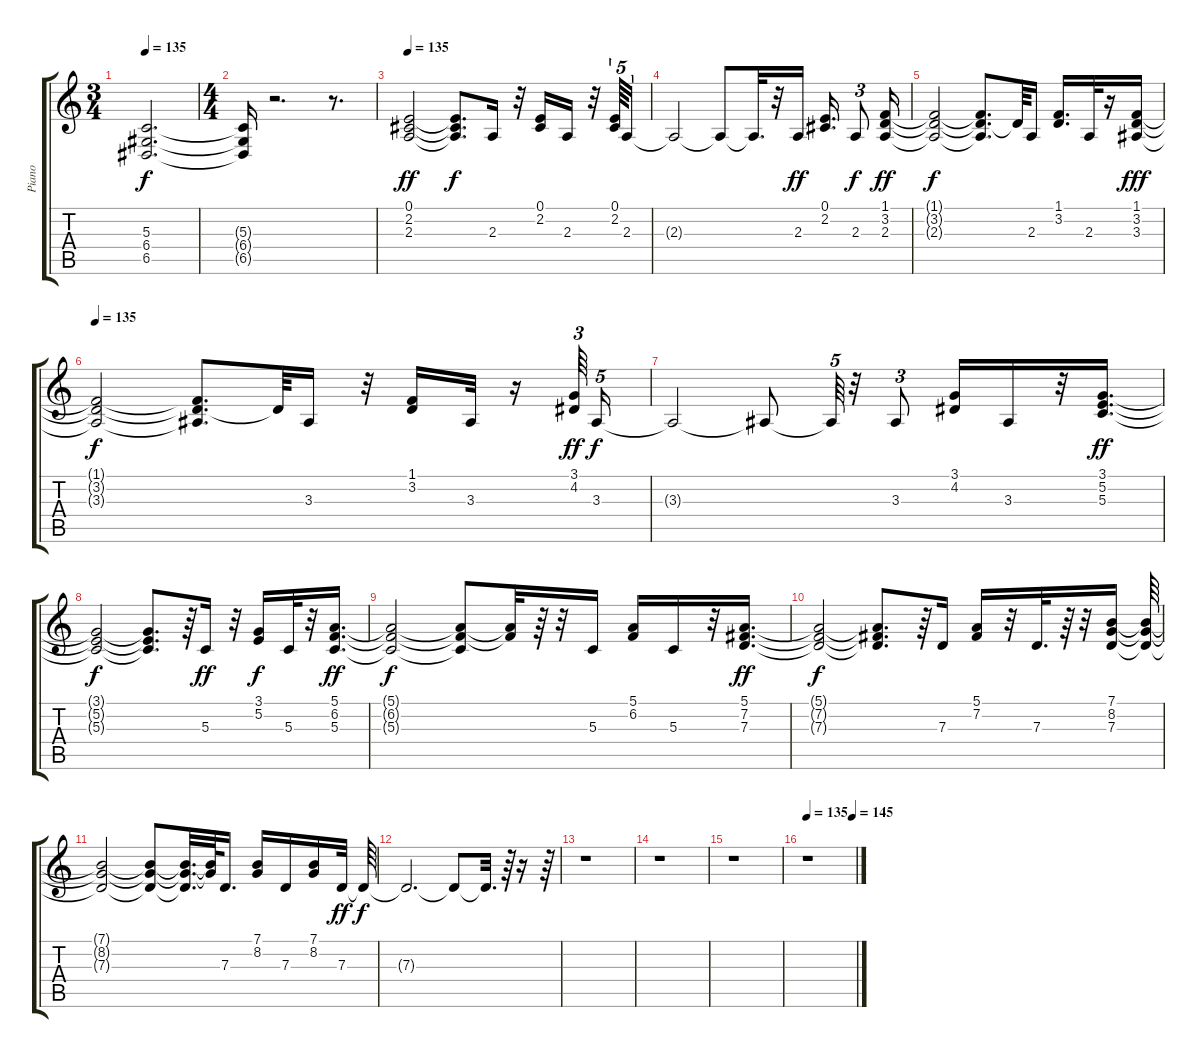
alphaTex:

\track ("Piano" "Piano") {instrument brightacousticpiano}
\staff {score tabs}
\tuning (E4 B3 G3 D3 A2 E2) {hide}
\ts (3 4)
\tempo 135
\clef g2
\ks c
(5.3{t} 6.4{t} 6.5{t}).2{d dy f} |
\ts (4 4)
(5.3{t} 6.4{t} 6.5{t}).16 r.2{d} r.8{d} |
\tempo 135
(0.1 2.2 2.3).2{dy ff} (0.1{t} 2.2{t} 2.3{t}).8{d dy f} 2.3.16 r.32 (0.1 2.2).16 2.3.16 r.32 (0.1 2.2).64{tu (5 4)} 2.3.16{tu (5 4)} |
2.3{t}.2 2.3{t}.8 2.3{t}.32{d} r.32 2.3.16{dy ff} (0.1 2.2).16{d} 2.3.8{tu (3 2) dy f} (1.1 3.2 2.3).16{dy ff} |
(1.1{t} 3.2{t} 2.3{t}).2{dy f} (1.1{t} 3.2{t} 2.3{t}).8{d} 3.2{t}.64 2.3.16 (1.1 3.2).16{d} 2.3.32 r.16 (1.1 3.2 3.3).16{dy fff} |
\tempo 135
(1.1{t} 3.2{t} 3.3{t}).2{dy f} (1.1{t} 3.2{t} 3.3{t}).8{d} 3.2{t}.64 3.3.16 r.32 (1.1 3.2).16 3.3.32 r.16 (3.1 4.2).64{tu (3 2) dy ff} 3.3.16{tu (5 4) dy f} |
3.3{t}.2 3.3{t}.8 3.3{t}.64{tu (5 4)} r.32 3.3.8{tu (3 2)} (3.1 4.2).16 3.3.16 r.32 (3.1 5.2 5.3).16{d dy ff} |
(3.1{t} 5.2{t} 5.3{t}).2{dy f} (3.1{t} 5.2{t} 5.3{t}).8{d} r.64 5.3.16{dy ff} r.32 (3.1 5.2).16{dy f} 5.3.32 r.32 (5.1 6.2 5.3).16{d dy ff} |
(5.1{t} 6.2{t} 5.3{t}).2{dy f} (5.1{t} 6.2{t} 5.3{t}).8 (5.1{t} 6.2{t}).32 r.64 r.32 5.3.16 (5.1 6.2).16 5.3.16 r.32 (5.1 7.2 7.3).16{d dy ff} |
(5.1{t} 7.2{t} 7.3{t}).2{dy f} (5.1{t} 7.2{t} 7.3{t}).8{d} r.64 7.3.16 (5.1 7.2).16 r.32 7.3.32{d} r.64 r.32 (7.1 8.2 7.3).16 (7.1{t} 8.2{t} 7.3{t}).64 |
(7.1{t} 8.2{t} 7.3{t}).2 (7.1{t} 8.2{t} 7.3{t}).8 (7.1{t} 8.2{t} 7.3{t}).32{d} (7.1{t} 8.2{t}).64 7.3.16{d} (7.1 8.2).16 7.3.16 (7.1 8.2).16 7.3.32{dy ff} 7.3{t}.64{dy f} |
7.3{t}.2{d} 7.3{t}.8 7.3{t}.32{d} r.64 r.16 r.64 |
r.1 |
r.1 |
r.1 |
\tempo 135
\tempo (145 0.9375)
r.1
